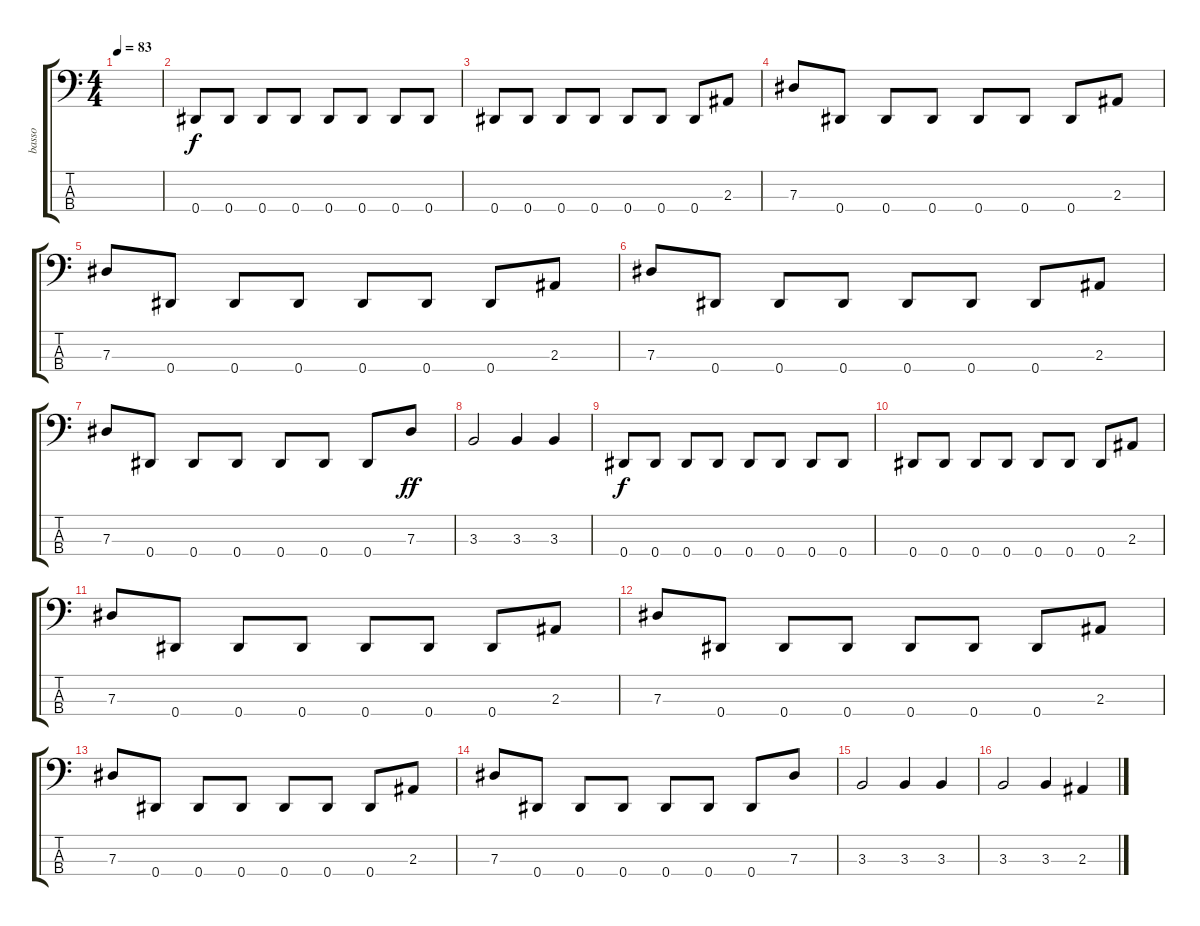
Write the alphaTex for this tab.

\track ("basso" "basso") {instrument electricbasspick}
\staff {score tabs}
\tuning (Gb2 Db2 Ab1 Eb1) {hide}
\ts (4 4)
\tempo 83
\clef f4
\ks c
|
0.4.8 0.4.8 0.4.8 0.4.8 0.4.8 0.4.8 0.4.8 0.4.8 |
0.4.8 0.4.8 0.4.8 0.4.8 0.4.8 0.4.8 0.4.8 2.3.8 |
7.3.8 0.4.8 0.4.8 0.4.8 0.4.8 0.4.8 0.4.8 2.3.8 |
7.3.8 0.4.8 0.4.8 0.4.8 0.4.8 0.4.8 0.4.8 2.3.8 |
7.3.8 0.4.8 0.4.8 0.4.8 0.4.8 0.4.8 0.4.8 2.3.8 |
7.3.8 0.4.8 0.4.8 0.4.8 0.4.8 0.4.8 0.4.8 7.3.8{dy ff} |
3.3.2 3.3.4 3.3.4 |
0.4.8{dy f} 0.4.8 0.4.8 0.4.8 0.4.8 0.4.8 0.4.8 0.4.8 |
0.4.8 0.4.8 0.4.8 0.4.8 0.4.8 0.4.8 0.4.8 2.3.8 |
7.3.8 0.4.8 0.4.8 0.4.8 0.4.8 0.4.8 0.4.8 2.3.8 |
7.3.8 0.4.8 0.4.8 0.4.8 0.4.8 0.4.8 0.4.8 2.3.8 |
7.3.8 0.4.8 0.4.8 0.4.8 0.4.8 0.4.8 0.4.8 2.3.8 |
7.3.8 0.4.8 0.4.8 0.4.8 0.4.8 0.4.8 0.4.8 7.3.8 |
3.3.2 3.3.4 3.3.4 |
3.3.2 3.3.4 2.3.4
